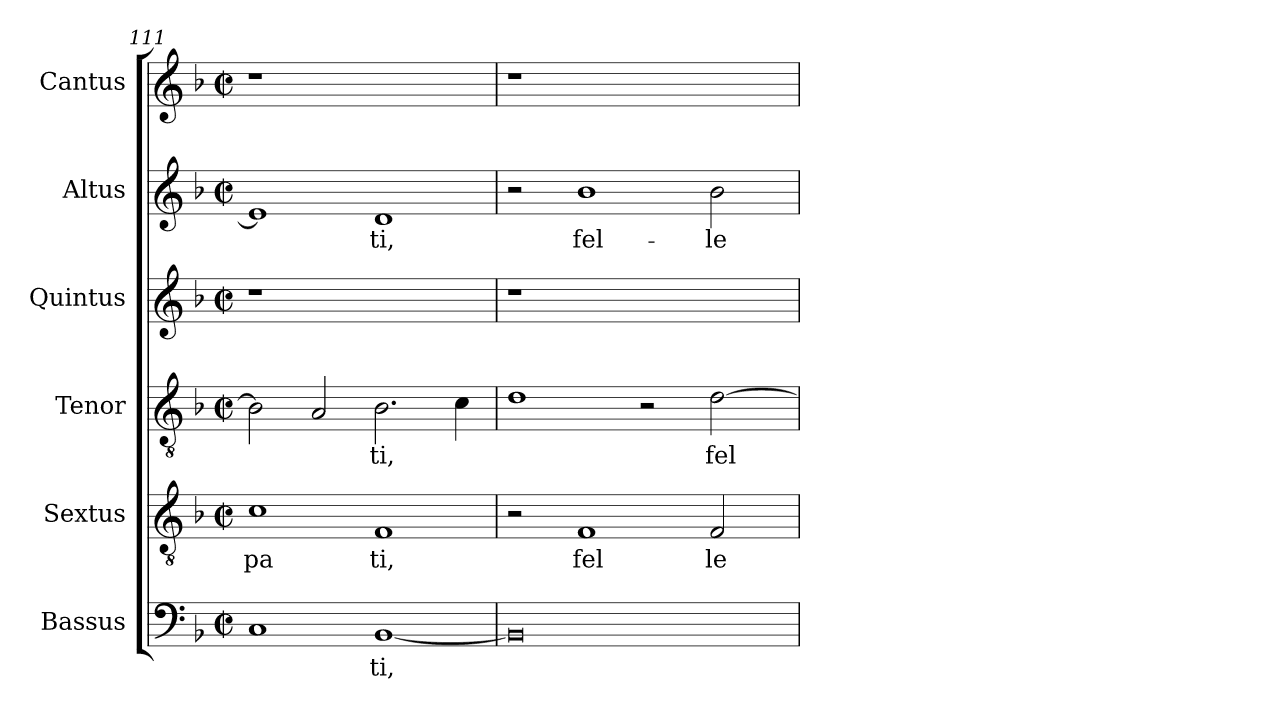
**kern	**text	**kern	**text	**kern	**text	**kern	**kern	**text	**kern
*part6	*part6	*part5	*part5	*part4	*part4	*part3	*part2	*part2	*part1
*staff6	*staff6	*staff5	*staff5	*staff4	*staff4	*staff3	*staff2	*staff2	*staff1
*I"Bassus	*	*I"Sextus	*	*I"Tenor	*	*I"Quintus	*I"Altus	*	*I"Cantus
*I'Bassus	*	*I'Sextus	*	*I'Tenor	*	*I'Quintus	*I'Altus	*	*I'Cantus
*clefF4	*	*clefGv2	*	*clefGv2	*	*clefG2	*clefG2	*	*clefG2
*k[b-]	*	*k[b-]	*	*k[b-]	*	*k[b-]	*k[b-]	*	*k[b-]
*F:	*	*F:	*	*F:	*	*F:	*F:	*	*F:
*M2/2	*	*M2/2	*	*M2/2	*	*M2/2	*M2/2	*	*M2/2
*met(c|)	*	*met(c|)	*	*met(c|)	*	*met(c|)	*met(c|)	*	*met(c|)
=111	=111	=111	=111	=111	=111	=111	=111	=111	=111
!	!	!	!LO:LY:b:cj	!	!	!	!	!	!
1C	.	1c	pa	2B-\]	.	1r	1e-]	.	1r
.	.	.	.	2A/	.	.	.	.	.
!	!LO:LY:b:cj	!	!LO:LY:b:cj	!	!LO:LY:b:cj	!	!	!LO:LY:b:cj	!
[>1BB-	-ti,	1F	ti,	2.B-\	ti,	1ryy	1d	-ti,	1ryy
.	.	.	.	4c\	.	.	.	.	.
!!LO:LB:g=z
=112	=112	=112	=112	=112	=112	=112	=112	=112	=112
*	*	*	*	*^	*	*	*	*	*
0BB-]	.	2r	.	1d	64ryy	.	1r	2r	.	1r
.	.	.	.	.	1ryy	.	.	.	.	.
!	!	!	!LO:LY:b:cj	!	!	!	!	!	!LO:LY:b:cj	!
.	.	1F	fel	.	.	.	.	1b-	fel-	.
.	.	.	.	2r	.	.	1ryy	.	.	1ryy
.	.	.	.	.	2ryy	.	.	.	.	.
!	!	!	!LO:LY:b:cj	!	!	!LO:LY:b:cj	!	!	!LO:LY:b:cj	!
.	.	2F/	le	[>2d\	.	fel	.	2b-\	-le	.
.	.	.	.	.	4ryy	.	.	.	.	.
.	.	.	.	.	8...ryy	.	.	.	.	.
*	*	*	*	*v	*v	*	*	*	*	*
=	=	=	=	=	=	=	=	=	=
*-	*-	*-	*-	*-	*-	*-	*-	*-	*-
